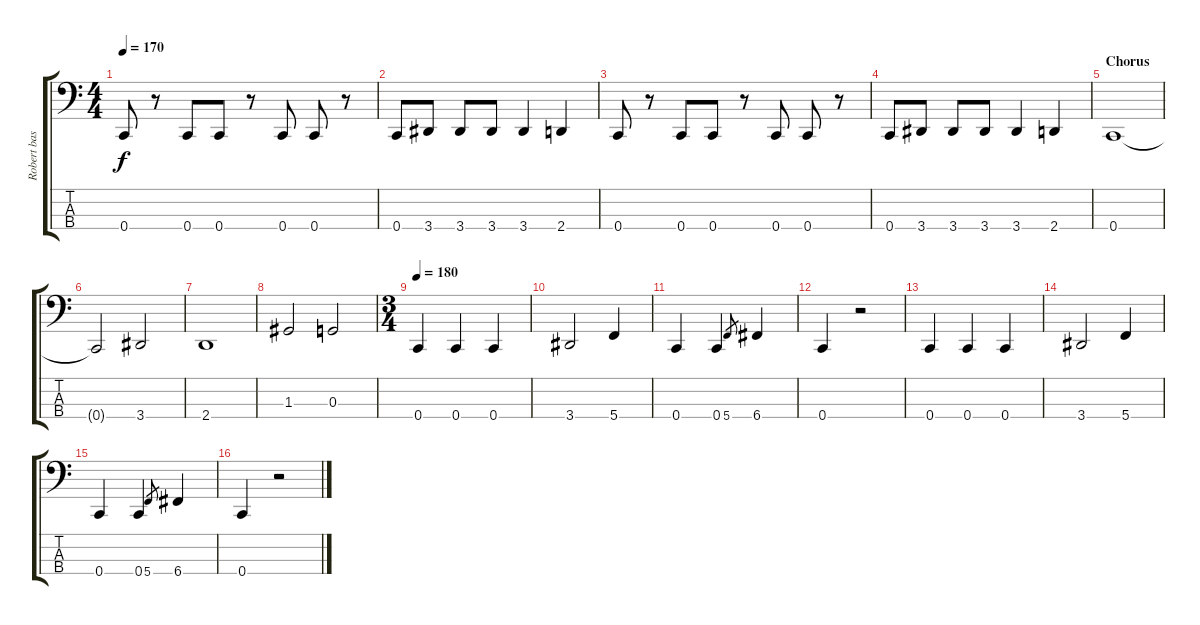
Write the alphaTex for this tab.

\track ("Robert bass" "Robert bas") {instrument electricbassfinger}
\staff {score tabs}
\tuning (F2 C2 G1 C1) {hide}
\ts (4 4)
\tempo 170
\clef f4
\ks c
0.4.8{dy f} r.8 0.4.8 0.4.8 r.8 0.4.8 0.4.8 r.8 |
0.4.8 3.4.8 3.4.8 3.4.8 3.4.4 2.4.4 |
0.4.8 r.8 0.4.8 0.4.8 r.8 0.4.8 0.4.8 r.8 |
0.4.8 3.4.8 3.4.8 3.4.8 3.4.4 2.4.4 |
\section ("" "Chorus")
0.4.1 |
0.4{t}.2 3.4.2 |
2.4.1 |
1.3.2 0.3.2 |
\ts (3 4)
\tempo 180
0.4.4 0.4.4 0.4.4 |
3.4.2 5.4.4 |
0.4.4 0.4.4 5.4.8{gr} 6.4.4 |
0.4.4 r.2 |
0.4.4 0.4.4 0.4.4 |
3.4.2 5.4.4 |
0.4.4 0.4.4 5.4.8{gr} 6.4.4 |
0.4.4 r.2
